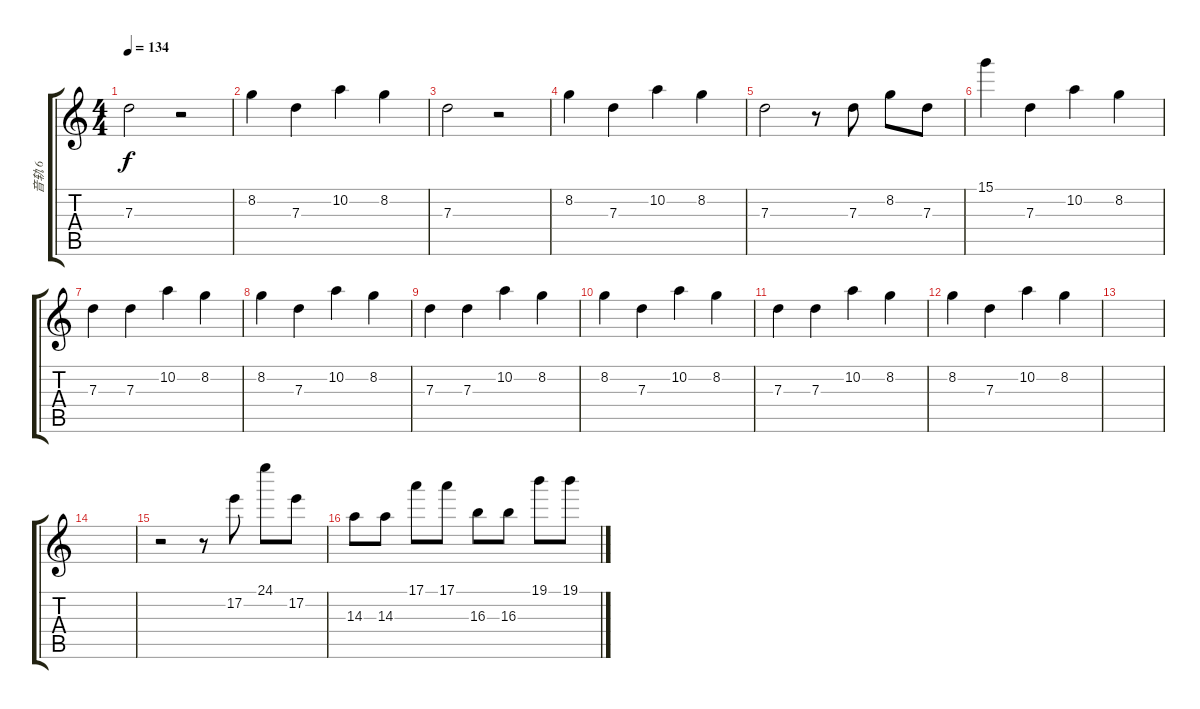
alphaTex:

\track ("音轨 6" "音轨 6") {instrument distortionguitar}
\staff {score tabs}
\tuning (E4 B3 G3 D3 A2 E2) {hide}
\ts (4 4)
\tempo 134
\clef g2
\ks c
7.3.2{dy f} r.2 |
8.2.4 7.3.4 10.2.4 8.2.4 |
7.3.2 r.2 |
8.2.4 7.3.4 10.2.4 8.2.4 |
7.3.2 r.8 7.3.8 8.2.8 7.3.8 |
15.1.4{volume 16 instrument electricguitarmuted} 7.3.4 10.2.4 8.2.4 |
7.3.4 7.3.4 10.2.4 8.2.4 |
8.2.4 7.3.4 10.2.4 8.2.4 |
7.3.4 7.3.4 10.2.4 8.2.4 |
8.2.4 7.3.4 10.2.4 8.2.4 |
7.3.4 7.3.4 10.2.4 8.2.4 |
8.2.4 7.3.4 10.2.4 8.2.4 |
|
|
r.2 r.8 17.2.8{volume 9 instrument fx4atmosphere} 24.1.8 17.2.8 |
14.3.8 14.3.8 17.1.8 17.1.8 16.3.8 16.3.8 19.1.8 19.1.8
